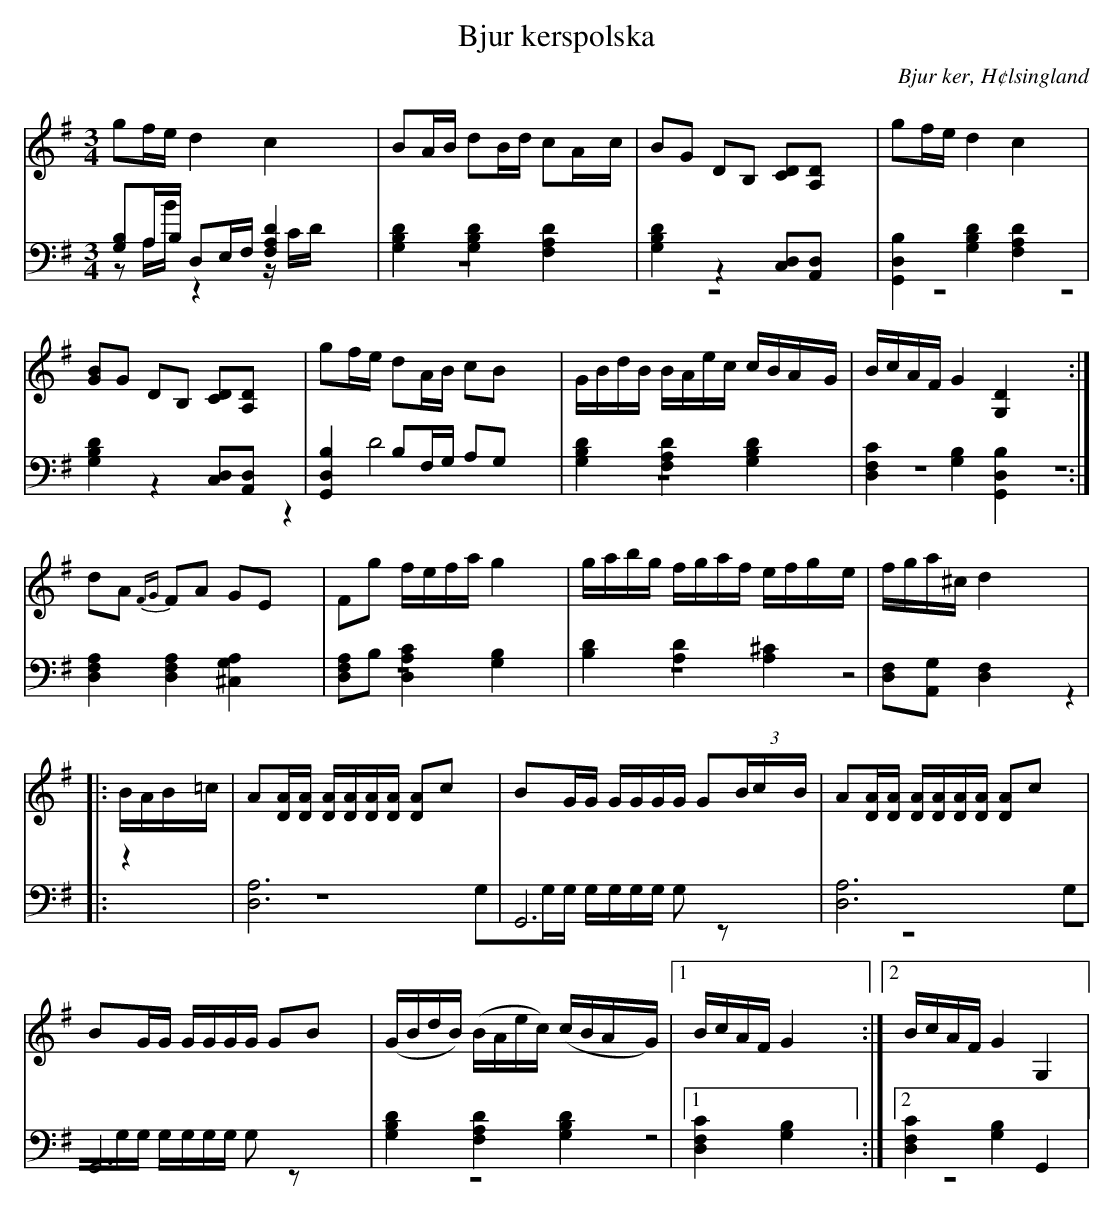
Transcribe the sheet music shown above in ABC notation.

X:1
T: Bjur kerspolska
O: Bjur ker, H¢lsingland
M: 3/4
L: 1/8
K: G
V:1
V:2
V:3 merge
V:1
gf/e/ d2 c2|BA/B/ dB/d/ cA/c/| BG DB, [CD][A,D]|gf/e/ d2 c2|
[GB]G DB, [CD][A,D] |gf/e/ dA/B/ cB|G/B/d/B/ B/A/e/c/ c/B/A/G/|B/c/A/F/ G2 [G,2D2]:|
dA {FG}FA GE|Fg f/e/f/a/ g2|g/a/b/g/ f/g/a/f/ e/f/g/e/ |f/g/a/^c/ d2 |
|:B/A/B/=c/|A[D/A/][D/A/] [D/A/][D/A/][D/A/][D/A/] [DA]c|BG/G/ G/G/G/G/ G(3B/c/B/|A[D/A/][D/A/] [D/A/][D/A/][D/A/][D/A/] [DA]c|
BG/G/ G/G/G/G/ GB|(G/B/d/B/) (B/A/e/c/) (c/B/A/G/)|1 B/c/A/F/ G2:|2 B/c/A/F/ G2 G,2|
V:2 clef=bass
[G,B,]A,/B,/ D,E,/F,/ [F,2A,2 D2]|[G,2B,2D2] [G,2B,2D2] [F,2A,2 D2]|[G,2B,2D2] z2 [C,D,][A,,D,]|[G,,2D,2B,2] [G,2B,2D2] [F,2A,2 D2]|
[G,2B,2D2] z2 [C,D,][A,,D,]|[G,,2D,2B,2] B,F,/G,/ A,G,|[G,2B,2D2] [F,2A,2 D2] [G,2B,2D2]|[D,2F,2C2] [G,2B,2][G,,2D,2B,2]:|
[D,2F,2A,2] [D,2F,2A,2] [^C,2G,2A,2]|[D,F,A,]B, [D,2A,2C2] [G,2B,2]|[B,2D2] [A,2D2] [A,2^C2]|[D,F,][A,,G,] [D,2F,2]|
|:z2|[D,6A,6]|G,,6|[D,6A,6]|
G,,6|[G,2B,2D2] [F,2A,2 D2] [G,2B,2D2]|1 [D,2F,2C2] [G,2B,2] :|2 [D,2F,2C2] [G,2B,2] G,,2|
V:3  clef=bass
zA,/B/ z2 z/C/D/ |z6|z6|z6|
z6|z2 D4|z6|z6:|
z6|z6|z6|z4|
|:z2|z6|G,G,/G,/ G,/G,/G,/G,/ G,z|z6 |
G,G,/G,/ G,/G,/G,/G,/ G,z|z6|1 z4:|2 z6|
